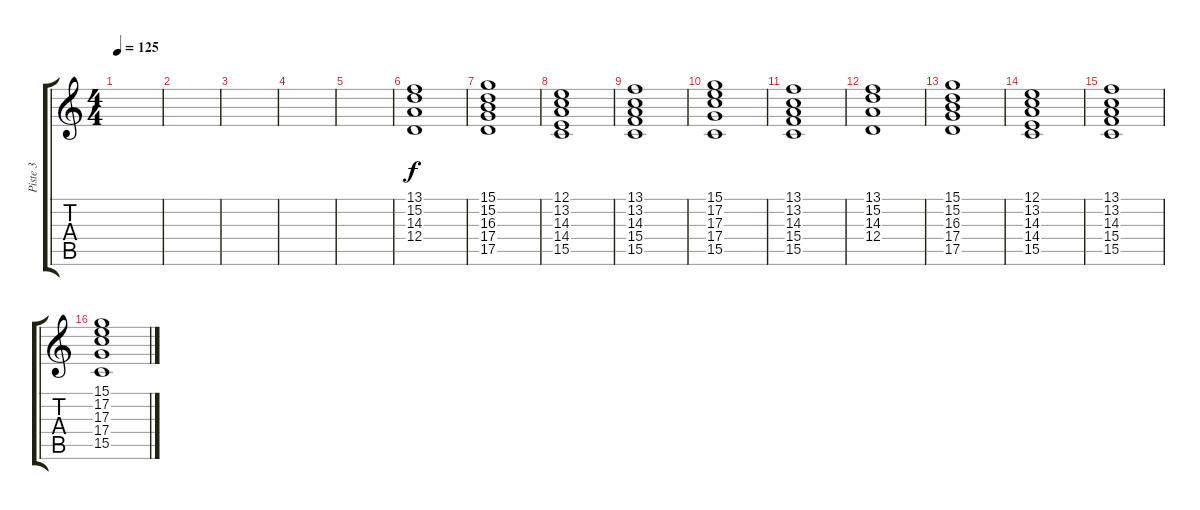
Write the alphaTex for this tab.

\track ("Piste 3" "Piste 3") {instrument stringensemble1}
\staff {score tabs}
\tuning (E4 B3 G3 D3 A2 E2) {hide}
\ts (4 4)
\tempo 125
\clef g2
\ks c
|
|
|
|
|
(13.1 15.2 14.3 12.4).1 |
(15.1 15.2 16.3 17.4 17.5).1 |
(12.1 13.2 14.3 14.4 15.5).1 |
(13.1 13.2 14.3 15.4 15.5).1 |
(15.1 17.2 17.3 17.4 15.5).1 |
(13.1 13.2 14.3 15.4 15.5).1 |
(13.1 15.2 14.3 12.4).1 |
(15.1 15.2 16.3 17.4 17.5).1 |
(12.1 13.2 14.3 14.4 15.5).1 |
(13.1 13.2 14.3 15.4 15.5).1 |
(15.1 17.2 17.3 17.4 15.5).1
